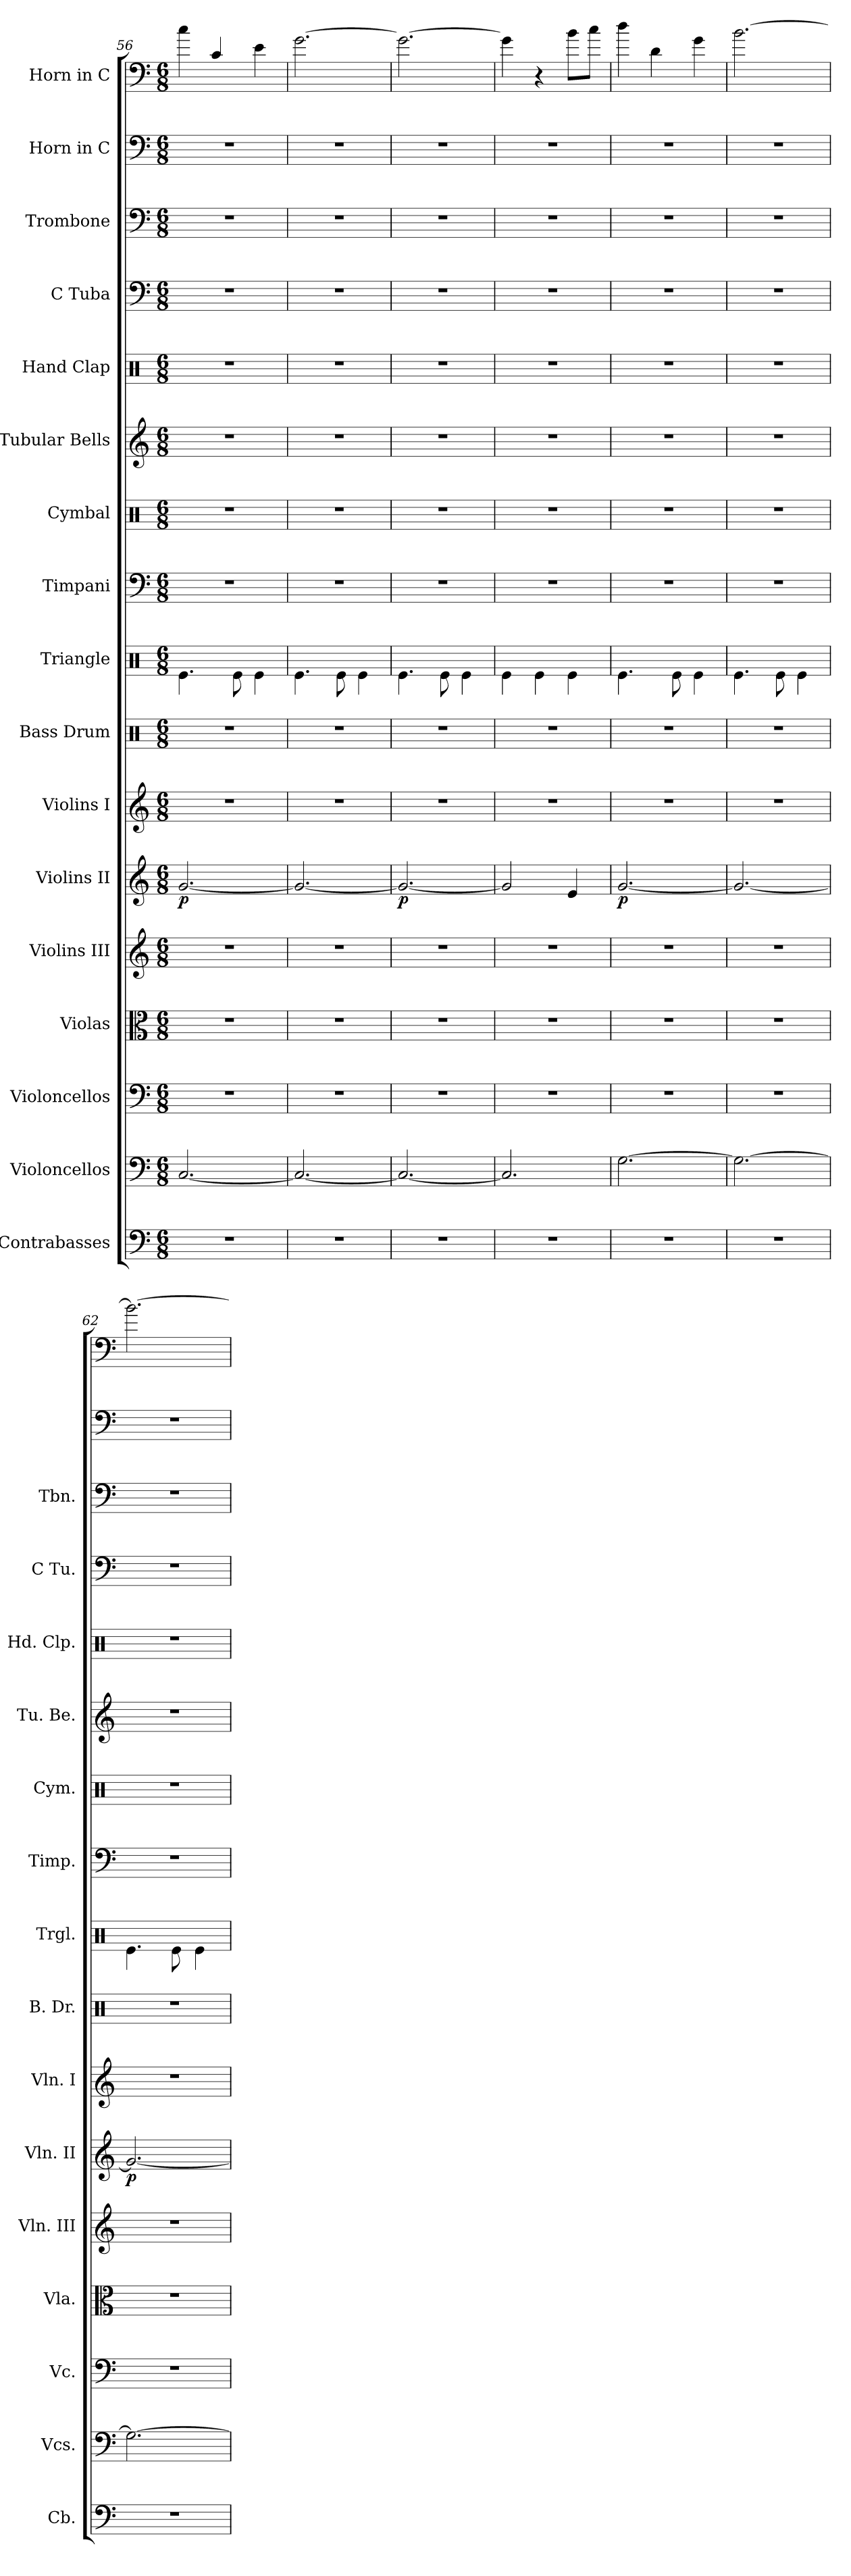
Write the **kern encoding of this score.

**kern	**kern	**kern	**kern	**kern	**kern	**dynam	**kern	**kern	**kern	**kern	**kern	**kern	**kern	**kern	**kern	**kern	**kern
*part17	*part16	*part15	*part14	*part13	*part12	*part12	*part11	*part10	*part9	*part8	*part7	*part6	*part5	*part4	*part3	*part2	*part1
*staff17	*staff16	*staff15	*staff14	*staff13	*staff12	*staff12	*staff11	*staff10	*staff9	*staff8	*staff7	*staff6	*staff5	*staff4	*staff3	*staff2	*staff1
*I"Contrabasses	*I"Violoncellos	*I"Violoncellos	*I"Violas	*I"Violins III	*I"Violins II	*	*I"Violins I	*I"Bass Drum	*I"Triangle	*I"Timpani	*I"Cymbal	*I"Tubular Bells	*I"Hand Clap	*I"C Tuba	*I"Trombone	*I"Horn in C	*I"Horn in C
*I'Cb.	*I'Vcs.	*I'Vc.	*I'Vla.	*I'Vln. III	*I'Vln. II	*	*I'Vln. I	*I'B. Dr.	*I'Trgl.	*I'Timp.	*I'Cym.	*I'Tu. Be.	*I'Hd. Clp.	*I'C Tu.	*I'Tbn.	*	*
*clefF4	*clefF4	*clefF4	*clefC3	*clefG2	*clefG2	*	*clefG2	*clefX	*clefX	*clefF4	*clefX	*clefG2	*clefX	*clefF4	*clefF4	*clefF4	*clefF4
*ITrd7c12	*	*	*	*	*	*	*	*	*	*	*	*	*	*	*	*ITrd7c12	*ITrd7c12
*k[]	*k[]	*k[]	*k[]	*k[]	*k[]	*	*k[]	*k[]	*k[]	*k[]	*k[]	*k[]	*k[]	*k[]	*k[]	*k[]	*k[]
*M6/8	*M6/8	*M6/8	*M6/8	*M6/8	*M6/8	*	*M6/8	*M6/8	*M6/8	*M6/8	*M6/8	*M6/8	*M6/8	*M6/8	*M6/8	*M6/8	*M6/8
=56	=56	=56	=56	=56	=56	=56	=56	=56	=56	=56	=56	=56	=56	=56	=56	=56	=56
!	!	!	!	!	!	!LO:DY:b	!	!	!	!	!	!	!	!	!	!	!
2.r	[2.C/	2.r	2.r	2.r	[2.g/	p	2.r	2.r	4.Re\	2.r	2.r	2.r	2.r	2.r	2.r	2.r	4c\
.	.	.	.	.	.	.	.	.	.	.	.	.	.	.	.	.	4C/
.	.	.	.	.	.	.	.	.	8Re\	.	.	.	.	.	.	.	.
.	.	.	.	.	.	.	.	.	4Re\	.	.	.	.	.	.	.	4E\
=57	=57	=57	=57	=57	=57	=57	=57	=57	=57	=57	=57	=57	=57	=57	=57	=57	=57
2.r	2.C/_	2.r	2.r	2.r	2.g/_	.	2.r	2.r	4.Re\	2.r	2.r	2.r	2.r	2.r	2.r	2.r	[2.G\
.	.	.	.	.	.	.	.	.	8Re\	.	.	.	.	.	.	.	.
.	.	.	.	.	.	.	.	.	4Re\	.	.	.	.	.	.	.	.
=58	=58	=58	=58	=58	=58	=58	=58	=58	=58	=58	=58	=58	=58	=58	=58	=58	=58
!	!	!	!	!	!	!LO:DY:b	!	!	!	!	!	!	!	!	!	!	!
2.r	2.C/_	2.r	2.r	2.r	2.g/_	p	2.r	2.r	4.Re\	2.r	2.r	2.r	2.r	2.r	2.r	2.r	2.G\_
.	.	.	.	.	.	.	.	.	8Re\	.	.	.	.	.	.	.	.
.	.	.	.	.	.	.	.	.	4Re\	.	.	.	.	.	.	.	.
=59	=59	=59	=59	=59	=59	=59	=59	=59	=59	=59	=59	=59	=59	=59	=59	=59	=59
2.r	2.C/]	2.r	2.r	2.r	2g/]	.	2.r	2.r	4Re\	2.r	2.r	2.r	2.r	2.r	2.r	2.r	4G\]
.	.	.	.	.	.	.	.	.	4Re\	.	.	.	.	.	.	.	4r
.	.	.	.	.	4e/	.	.	.	4Re\	.	.	.	.	.	.	.	8B\L
.	.	.	.	.	.	.	.	.	.	.	.	.	.	.	.	.	8c\J
!!LO:PB:g=z
=60	=60	=60	=60	=60	=60	=60	=60	=60	=60	=60	=60	=60	=60	=60	=60	=60	=60
!	!	!	!	!	!	!LO:DY:b	!	!	!	!	!	!	!	!	!	!	!
2.r	[2.G\	2.r	2.r	2.r	[2.g/	p	2.r	2.r	4.Re\	2.r	2.r	2.r	2.r	2.r	2.r	2.r	4d\
.	.	.	.	.	.	.	.	.	.	.	.	.	.	.	.	.	4D\
.	.	.	.	.	.	.	.	.	8Re\	.	.	.	.	.	.	.	.
.	.	.	.	.	.	.	.	.	4Re\	.	.	.	.	.	.	.	4G\
=61	=61	=61	=61	=61	=61	=61	=61	=61	=61	=61	=61	=61	=61	=61	=61	=61	=61
2.r	2.G\_	2.r	2.r	2.r	2.g/_	.	2.r	2.r	4.Re\	2.r	2.r	2.r	2.r	2.r	2.r	2.r	[2.B\
.	.	.	.	.	.	.	.	.	8Re\	.	.	.	.	.	.	.	.
.	.	.	.	.	.	.	.	.	4Re\	.	.	.	.	.	.	.	.
=62	=62	=62	=62	=62	=62	=62	=62	=62	=62	=62	=62	=62	=62	=62	=62	=62	=62
!	!	!	!	!	!	!LO:DY:b	!	!	!	!	!	!	!	!	!	!	!
2.r	2.G\_	2.r	2.r	2.r	2.g/_	p	2.r	2.r	4.Re\	2.r	2.r	2.r	2.r	2.r	2.r	2.r	2.B\_
.	.	.	.	.	.	.	.	.	8Re\	.	.	.	.	.	.	.	.
.	.	.	.	.	.	.	.	.	4Re\	.	.	.	.	.	.	.	.
=	=	=	=	=	=	=	=	=	=	=	=	=	=	=	=	=	=
*-	*-	*-	*-	*-	*-	*-	*-	*-	*-	*-	*-	*-	*-	*-	*-	*-	*-
